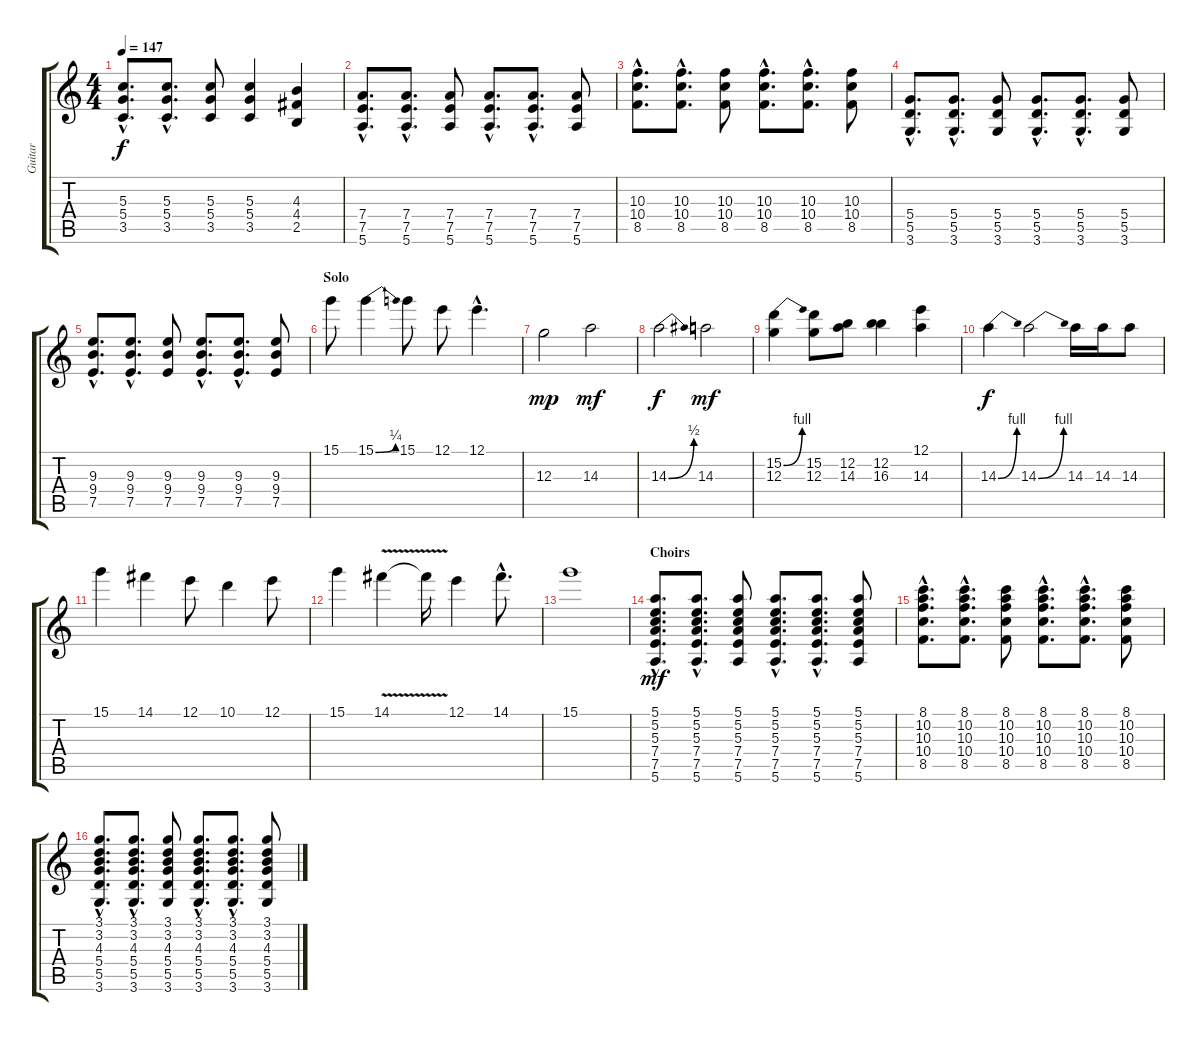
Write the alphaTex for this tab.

\track ("Guitar" "Guitar") {instrument distortionguitar}
\staff {score tabs}
\tuning (E4 B3 G3 D3 A2 E2) {hide}
\ts (4 4)
\tempo 147
\clef g2
\ks c
(5.3{hac} 5.4{hac} 3.5{hac}).8{d dy f} (5.3{hac} 5.4{hac} 3.5{hac}).8{d} (5.3 5.4 3.5).8 (5.3 5.4 3.5).4 (4.3 4.4 2.5).4 |
(7.4{hac} 7.5{hac} 5.6{hac}).8{d} (7.4{hac} 7.5{hac} 5.6{hac}).8{d} (7.4 7.5 5.6).8 (7.4{hac} 7.5{hac} 5.6{hac}).8{d} (7.4{hac} 7.5{hac} 5.6{hac}).8{d} (7.4 7.5 5.6).8 |
(10.3{hac} 10.4{hac} 8.5{hac}).8{d} (10.3{hac} 10.4{hac} 8.5{hac}).8{d} (10.3 10.4 8.5).8 (10.3{hac} 10.4{hac} 8.5{hac}).8{d} (10.3{hac} 10.4{hac} 8.5{hac}).8{d} (10.3 10.4 8.5).8 |
(5.4{hac} 5.5{hac} 3.6{hac}).8{d} (5.4{hac} 5.5{hac} 3.6{hac}).8{d} (5.4 5.5 3.6).8 (5.4{hac} 5.5{hac} 3.6{hac}).8{d} (5.4{hac} 5.5{hac} 3.6{hac}).8{d} (5.4 5.5 3.6).8 |
(9.3{hac} 9.4{hac} 7.5{hac}).8{d} (9.3{hac} 9.4{hac} 7.5{hac}).8{d} (9.3 9.4 7.5).8 (9.3{hac} 9.4{hac} 7.5{hac}).8{d} (9.3{hac} 9.4{hac} 7.5{hac}).8{d} (9.3 9.4 7.5).8 |
\section ("" "Solo")
15.1.8 15.1{be (bend 0 0 60 1)}.4 15.1.8 12.1.8 12.1{hac}.4{d} |
12.3.2{dy mp} 14.3.2{dy mf} |
14.3{be (bend 0 0 60 2)}.2{dy f} 14.3.2{dy mf} |
(15.2{be (bend 0 0 60 4)} 12.3).4 (15.2 12.3).8 (12.2 14.3).8 (12.2 16.3).4 (12.1 14.3).4 |
14.3{be (bend 0 0 60 4)}.4{dy f} 14.3{be (bend 0 0 60 4)}.2 14.3.16 14.3.16 14.3.8 |
15.1.4 14.1.4 12.1.8 10.1.4 12.1.8 |
15.1.4 14.1{v}.4 14.1{t}.16 12.1.4 14.1{hac}.8{d} |
15.1.1 |
\section ("" "Choirs")
(5.1{hac} 5.2{hac} 5.3{hac} 7.4{hac} 7.5{hac} 5.6{hac}).8{d dy mf instrument overdrivenguitar} (5.1{hac} 5.2{hac} 5.3{hac} 7.4{hac} 7.5{hac} 5.6{hac}).8{d} (5.1 5.2 5.3 7.4 7.5 5.6).8 (5.1{hac} 5.2{hac} 5.3{hac} 7.4{hac} 7.5{hac} 5.6{hac}).8{d} (5.1{hac} 5.2{hac} 5.3{hac} 7.4{hac} 7.5{hac} 5.6{hac}).8{d} (5.1 5.2 5.3 7.4 7.5 5.6).8 |
(8.1{hac} 10.2{hac} 10.3{hac} 10.4{hac} 8.5{hac}).8{d} (8.1{hac} 10.2{hac} 10.3{hac} 10.4{hac} 8.5{hac}).8{d} (8.1 10.2 10.3 10.4 8.5).8 (8.1{hac} 10.2{hac} 10.3{hac} 10.4{hac} 8.5{hac}).8{d} (8.1{hac} 10.2{hac} 10.3{hac} 10.4{hac} 8.5{hac}).8{d} (8.1 10.2 10.3 10.4 8.5).8 |
(3.1{hac} 3.2{hac} 4.3{hac} 5.4{hac} 5.5{hac} 3.6{hac}).8{d} (3.1{hac} 3.2{hac} 4.3{hac} 5.4{hac} 5.5{hac} 3.6{hac}).8{d} (3.1 3.2 4.3 5.4 5.5 3.6).8 (3.1{hac} 3.2{hac} 4.3{hac} 5.4{hac} 5.5{hac} 3.6{hac}).8{d} (3.1{hac} 3.2{hac} 4.3{hac} 5.4{hac} 5.5{hac} 3.6{hac}).8{d} (3.1 3.2 4.3 5.4 5.5 3.6).8
